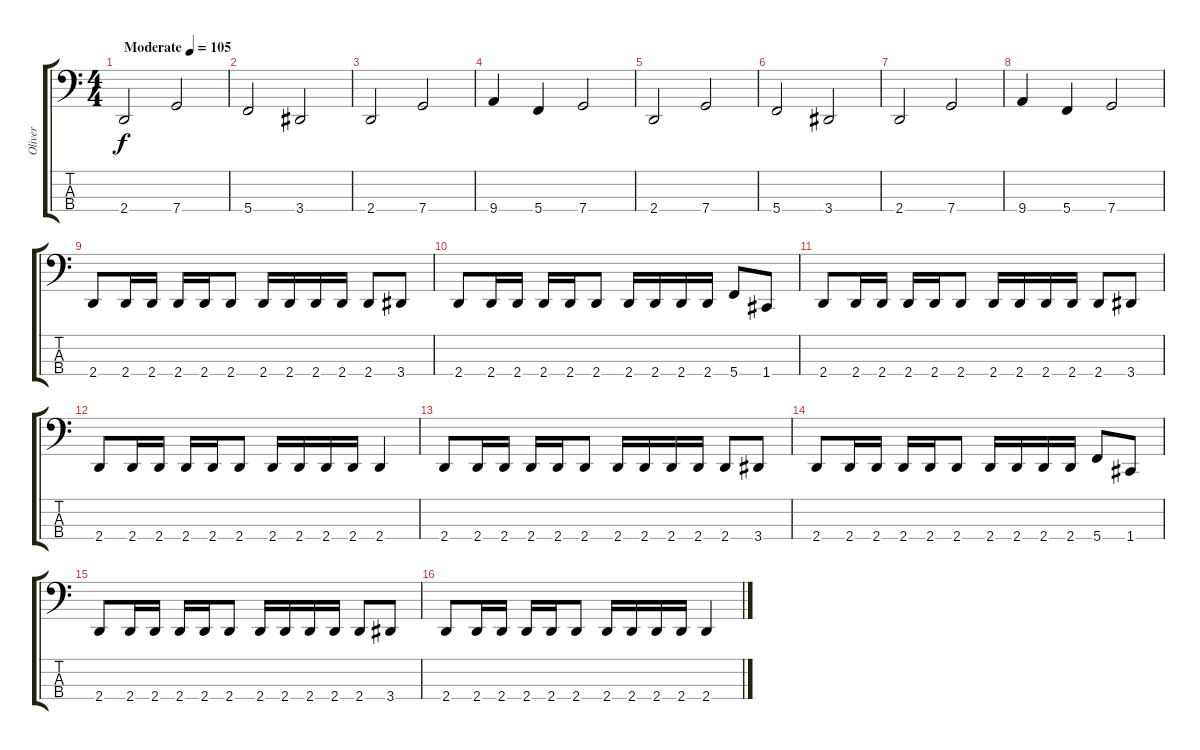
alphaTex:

\track ("Oliver" "Oliver") {instrument electricbasspick}
\staff {score tabs}
\tuning (Eb2 Bb1 F1 C1) {hide}
\ts (4 4)
\tempo (105 "Moderate")
\clef f4
\ks c
2.4.2{dy f instrument electricbasspick} 7.4.2 |
5.4.2 3.4.2 |
2.4.2 7.4.2 |
9.4.4 5.4.4 7.4.2 |
2.4.2 7.4.2 |
5.4.2 3.4.2 |
2.4.2 7.4.2 |
9.4.4 5.4.4 7.4.2 |
2.4.8 2.4.16 2.4.16 2.4.16 2.4.16 2.4.8 2.4.16 2.4.16 2.4.16 2.4.16 2.4.8 3.4.8 |
2.4.8 2.4.16 2.4.16 2.4.16 2.4.16 2.4.8 2.4.16 2.4.16 2.4.16 2.4.16 5.4.8 1.4.8 |
2.4.8 2.4.16 2.4.16 2.4.16 2.4.16 2.4.8 2.4.16 2.4.16 2.4.16 2.4.16 2.4.8 3.4.8 |
2.4.8 2.4.16 2.4.16 2.4.16 2.4.16 2.4.8 2.4.16 2.4.16 2.4.16 2.4.16 2.4.4 |
2.4.8 2.4.16 2.4.16 2.4.16 2.4.16 2.4.8 2.4.16 2.4.16 2.4.16 2.4.16 2.4.8 3.4.8 |
2.4.8 2.4.16 2.4.16 2.4.16 2.4.16 2.4.8 2.4.16 2.4.16 2.4.16 2.4.16 5.4.8 1.4.8 |
2.4.8 2.4.16 2.4.16 2.4.16 2.4.16 2.4.8 2.4.16 2.4.16 2.4.16 2.4.16 2.4.8 3.4.8 |
2.4.8 2.4.16 2.4.16 2.4.16 2.4.16 2.4.8 2.4.16 2.4.16 2.4.16 2.4.16 2.4.4
